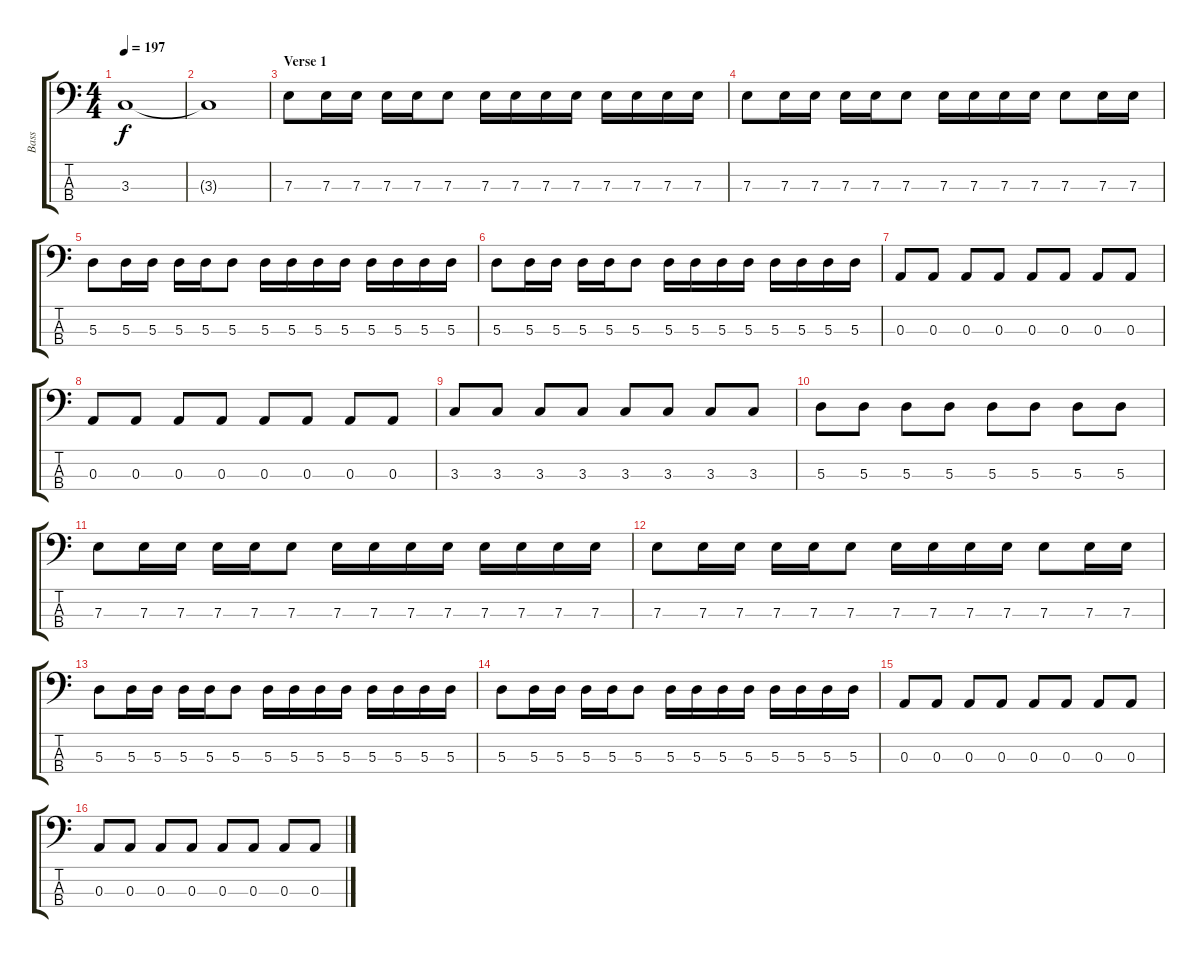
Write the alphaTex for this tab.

\track ("Bass" "Bass") {instrument electricbassfinger}
\staff {score tabs}
\tuning (G2 D2 A1 E1) {hide}
\ts (4 4)
\tempo 197
\clef f4
\ks c
3.3.1{dy f} |
3.3{t}.1 |
\section ("" "Verse 1")
7.3.8 7.3.16 7.3.16 7.3.16 7.3.16 7.3.8 7.3.16 7.3.16 7.3.16 7.3.16 7.3.16 7.3.16 7.3.16 7.3.16 |
7.3.8 7.3.16 7.3.16 7.3.16 7.3.16 7.3.8 7.3.16 7.3.16 7.3.16 7.3.16 7.3.8 7.3.16 7.3.16 |
5.3.8 5.3.16 5.3.16 5.3.16 5.3.16 5.3.8 5.3.16 5.3.16 5.3.16 5.3.16 5.3.16 5.3.16 5.3.16 5.3.16 |
5.3.8 5.3.16 5.3.16 5.3.16 5.3.16 5.3.8 5.3.16 5.3.16 5.3.16 5.3.16 5.3.16 5.3.16 5.3.16 5.3.16 |
0.3.8 0.3.8 0.3.8 0.3.8 0.3.8 0.3.8 0.3.8 0.3.8 |
0.3.8 0.3.8 0.3.8 0.3.8 0.3.8 0.3.8 0.3.8 0.3.8 |
3.3.8 3.3.8 3.3.8 3.3.8 3.3.8 3.3.8 3.3.8 3.3.8 |
5.3.8 5.3.8 5.3.8 5.3.8 5.3.8 5.3.8 5.3.8 5.3.8 |
7.3.8 7.3.16 7.3.16 7.3.16 7.3.16 7.3.8 7.3.16 7.3.16 7.3.16 7.3.16 7.3.16 7.3.16 7.3.16 7.3.16 |
7.3.8 7.3.16 7.3.16 7.3.16 7.3.16 7.3.8 7.3.16 7.3.16 7.3.16 7.3.16 7.3.8 7.3.16 7.3.16 |
5.3.8 5.3.16 5.3.16 5.3.16 5.3.16 5.3.8 5.3.16 5.3.16 5.3.16 5.3.16 5.3.16 5.3.16 5.3.16 5.3.16 |
5.3.8 5.3.16 5.3.16 5.3.16 5.3.16 5.3.8 5.3.16 5.3.16 5.3.16 5.3.16 5.3.16 5.3.16 5.3.16 5.3.16 |
0.3.8 0.3.8 0.3.8 0.3.8 0.3.8 0.3.8 0.3.8 0.3.8 |
0.3.8 0.3.8 0.3.8 0.3.8 0.3.8 0.3.8 0.3.8 0.3.8
